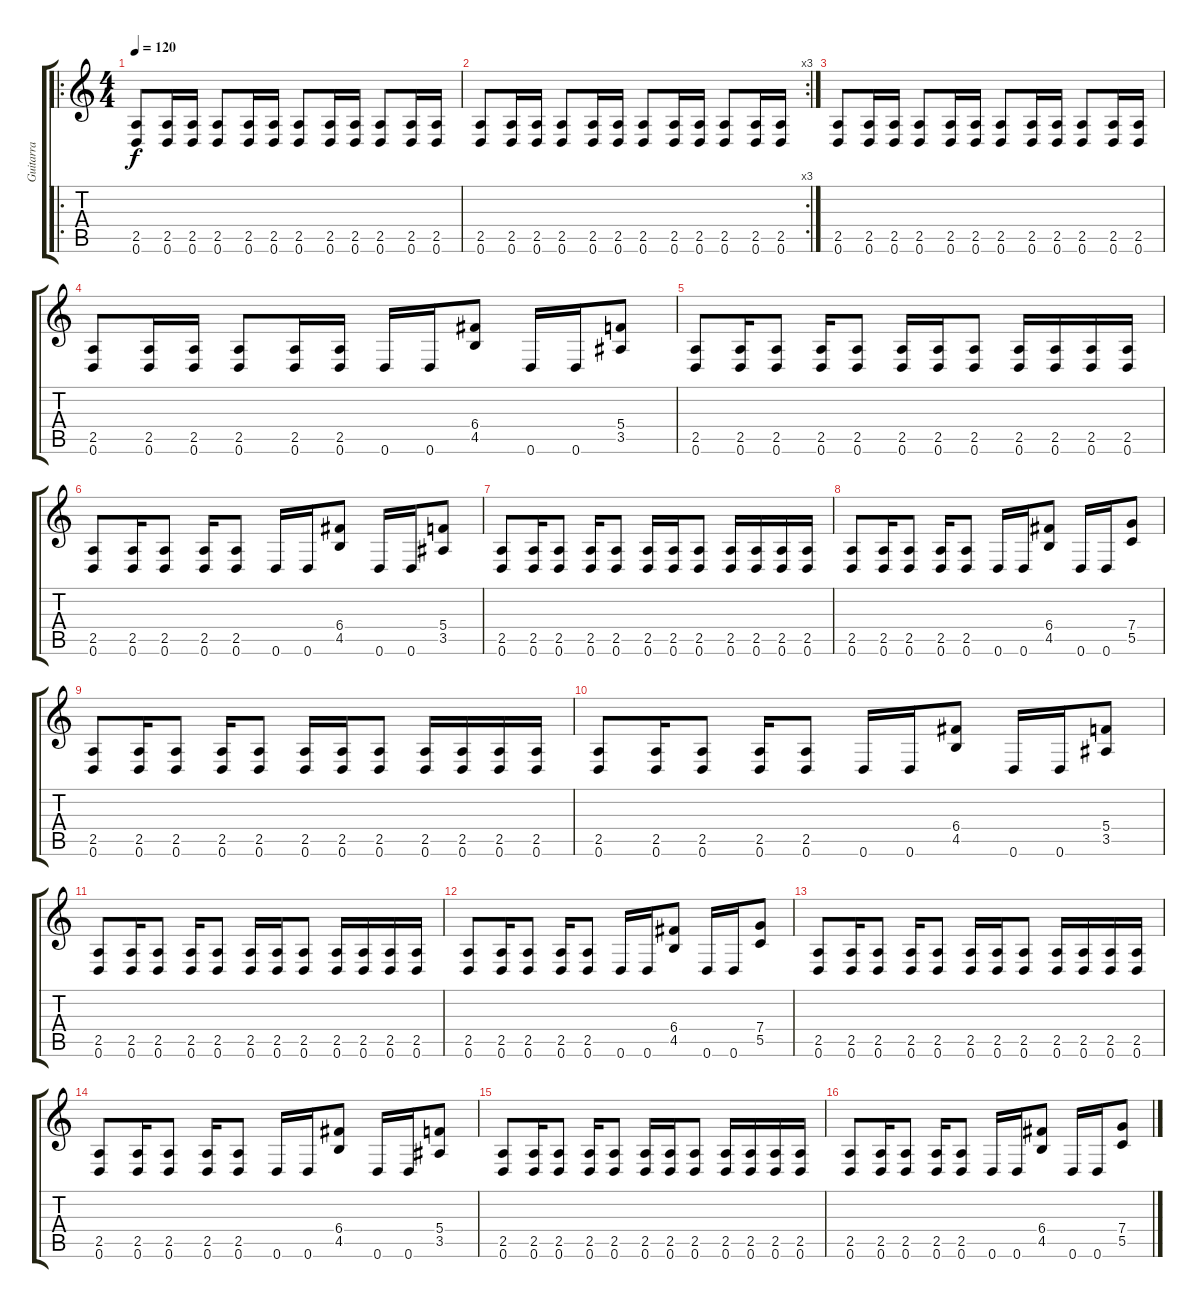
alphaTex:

\track ("Guitarra" "Guitarra") {instrument distortionguitar}
\staff {score tabs}
\tuning (D4 A3 F3 C3 G2 D2) {hide}
\ro
\ts (4 4)
\tempo 120
\clef g2
\ks c
(2.5 0.6).8{dy f volume 16 instrument distortionguitar} (2.5 0.6).16 (2.5 0.6).16 (2.5 0.6).8{volume 11 balance 13} (2.5 0.6).16 (2.5 0.6).16 (2.5 0.6).8{volume 10 balance 3} (2.5 0.6).16 (2.5 0.6).16 (2.5 0.6).8{volume 8 balance 13} (2.5 0.6).16 (2.5 0.6).16 |
\rc 3
(2.5 0.6).8{volume 7 balance 3} (2.5 0.6).16 (2.5 0.6).16 (2.5 0.6).8{volume 6 balance 13} (2.5 0.6).16 (2.5 0.6).16 (2.5 0.6).8{volume 5 balance 3} (2.5 0.6).16 (2.5 0.6).16 (2.5 0.6).8{volume 4 balance 13} (2.5 0.6).16 (2.5 0.6).16 |
(2.5 0.6).8{volume 16} (2.5 0.6).16 (2.5 0.6).16 (2.5 0.6).8{volume 11 balance 13} (2.5 0.6).16 (2.5 0.6).16 (2.5 0.6).8{volume 10 balance 3} (2.5 0.6).16 (2.5 0.6).16 (2.5 0.6).8{volume 8 balance 13} (2.5 0.6).16 (2.5 0.6).16 |
(2.5 0.6).8{volume 9 balance 3} (2.5 0.6).16 (2.5 0.6).16 (2.5 0.6).8{volume 8 balance 13} (2.5 0.6).16 (2.5 0.6).16 0.6.16{volume 15 balance 8} 0.6.16 (6.4 4.5).8 0.6.16 0.6.16 (5.4 3.5).8 |
(2.5 0.6).8 (2.5 0.6).16 (2.5 0.6).8 (2.5 0.6).16 (2.5 0.6).8 (2.5 0.6).16 (2.5 0.6).16 (2.5 0.6).8 (2.5 0.6).16 (2.5 0.6).16 (2.5 0.6).16 (2.5 0.6).16 |
(2.5 0.6).8 (2.5 0.6).16 (2.5 0.6).8 (2.5 0.6).16 (2.5 0.6).8 0.6.16 0.6.16 (6.4 4.5).8 0.6.16 0.6.16 (5.4 3.5).8 |
(2.5 0.6).8 (2.5 0.6).16 (2.5 0.6).8 (2.5 0.6).16 (2.5 0.6).8 (2.5 0.6).16 (2.5 0.6).16 (2.5 0.6).8 (2.5 0.6).16 (2.5 0.6).16 (2.5 0.6).16 (2.5 0.6).16 |
(2.5 0.6).8 (2.5 0.6).16 (2.5 0.6).8 (2.5 0.6).16 (2.5 0.6).8 0.6.16 0.6.16 (6.4 4.5).8 0.6.16 0.6.16 (7.4 5.5).8 |
(2.5 0.6).8 (2.5 0.6).16 (2.5 0.6).8 (2.5 0.6).16 (2.5 0.6).8 (2.5 0.6).16 (2.5 0.6).16 (2.5 0.6).8 (2.5 0.6).16 (2.5 0.6).16 (2.5 0.6).16 (2.5 0.6).16 |
(2.5 0.6).8 (2.5 0.6).16 (2.5 0.6).8 (2.5 0.6).16 (2.5 0.6).8 0.6.16 0.6.16 (6.4 4.5).8 0.6.16 0.6.16 (5.4 3.5).8 |
(2.5 0.6).8 (2.5 0.6).16 (2.5 0.6).8 (2.5 0.6).16 (2.5 0.6).8 (2.5 0.6).16 (2.5 0.6).16 (2.5 0.6).8 (2.5 0.6).16 (2.5 0.6).16 (2.5 0.6).16 (2.5 0.6).16 |
(2.5 0.6).8 (2.5 0.6).16 (2.5 0.6).8 (2.5 0.6).16 (2.5 0.6).8 0.6.16 0.6.16 (6.4 4.5).8 0.6.16 0.6.16 (7.4 5.5).8 |
(2.5 0.6).8 (2.5 0.6).16 (2.5 0.6).8 (2.5 0.6).16 (2.5 0.6).8 (2.5 0.6).16 (2.5 0.6).16 (2.5 0.6).8 (2.5 0.6).16 (2.5 0.6).16 (2.5 0.6).16 (2.5 0.6).16 |
(2.5 0.6).8 (2.5 0.6).16 (2.5 0.6).8 (2.5 0.6).16 (2.5 0.6).8 0.6.16 0.6.16 (6.4 4.5).8 0.6.16 0.6.16 (5.4 3.5).8 |
(2.5 0.6).8 (2.5 0.6).16 (2.5 0.6).8 (2.5 0.6).16 (2.5 0.6).8 (2.5 0.6).16 (2.5 0.6).16 (2.5 0.6).8 (2.5 0.6).16 (2.5 0.6).16 (2.5 0.6).16 (2.5 0.6).16 |
(2.5 0.6).8 (2.5 0.6).16 (2.5 0.6).8 (2.5 0.6).16 (2.5 0.6).8 0.6.16 0.6.16 (6.4 4.5).8 0.6.16 0.6.16 (7.4 5.5).8
